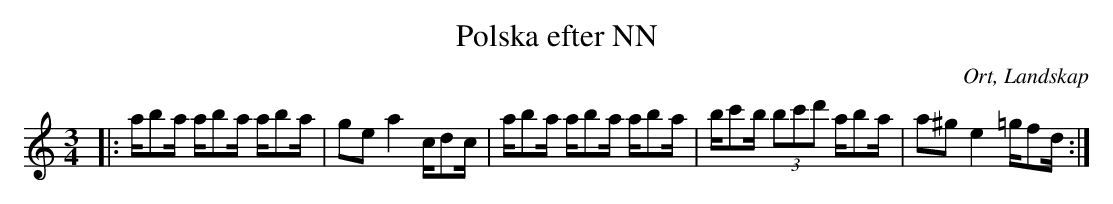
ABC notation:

X:1
T:Polska efter NN
O:Ort, Landskap
M:3/4
L:1/8
K:C
|: a/ba/ a/ba/ a/ba/ | ge a2 c/dc/ |a/ba/ a/ba/ a/ba/| b/c'b/ (3bc'd' a/ba/| a^g e2 =g/fd/ :|
